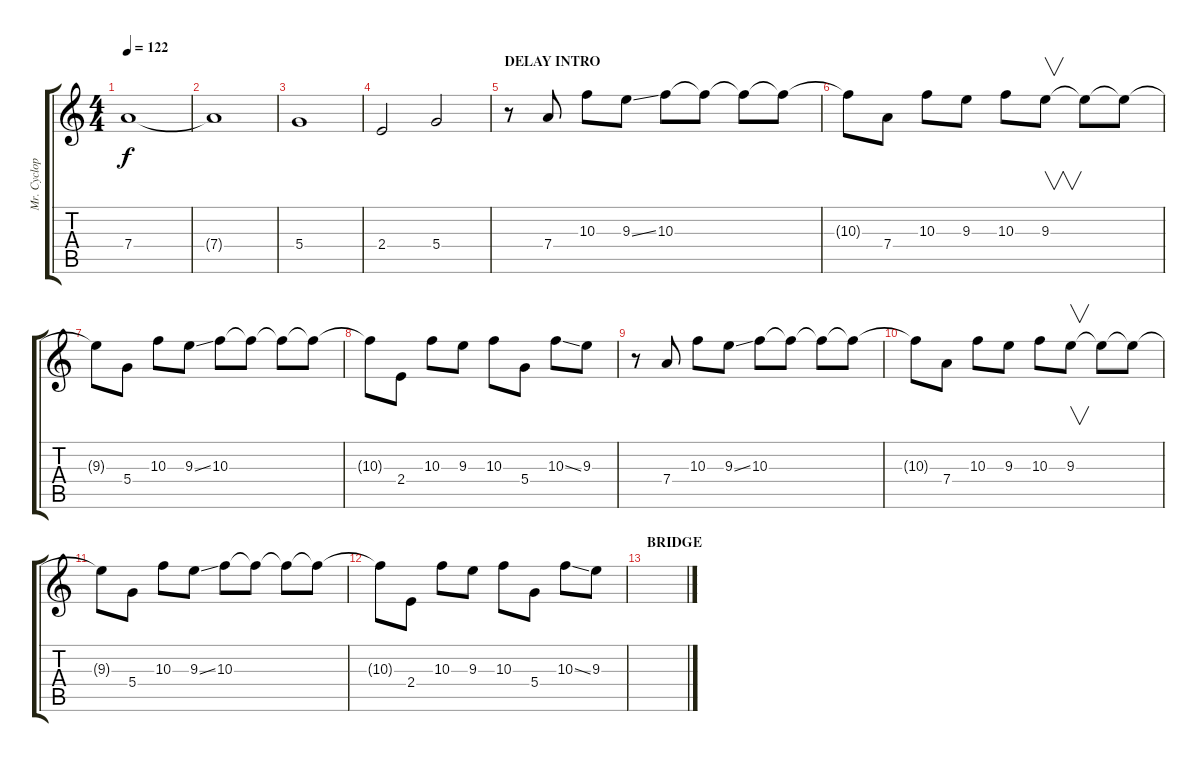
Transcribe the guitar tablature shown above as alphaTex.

\track ("Mr. Cyclop" "Mr. Cyclop") {instrument overdrivenguitar}
\staff {score tabs}
\tuning (E4 B3 G3 D3 A2 E2) {hide}
\ts (4 4)
\tempo 122
\clef g2
\ks c
7.4.1{dy f instrument pad2warm} |
7.4{t}.1 |
5.4.1 |
2.4.2 5.4.2 |
\section ("" "DELAY INTRO")
r.8 7.4.8{instrument overdrivenguitar} 10.3.8 9.3{ss}.8 10.3.8 10.3{t}.8 10.3{t}.8 10.3{t}.8 |
10.3{t}.8 7.4.8 10.3.8 9.3.8 10.3.8 9.3.8{v} 9.3{t}.8 9.3{t}.8 |
9.3{t}.8{instrument overdrivenguitar} 5.4.8 10.3.8 9.3{ss}.8 10.3.8 10.3{t}.8 10.3{t}.8 10.3{t}.8 |
10.3{t}.8 2.4.8 10.3.8 9.3.8 10.3.8 5.4.8 10.3{ss}.8 9.3.8 |
r.8 7.4.8{instrument overdrivenguitar} 10.3.8 9.3{ss}.8 10.3.8 10.3{t}.8 10.3{t}.8 10.3{t}.8 |
10.3{t}.8 7.4.8 10.3.8 9.3.8 10.3.8 9.3.8{v} 9.3{t}.8 9.3{t}.8 |
9.3{t}.8{instrument overdrivenguitar} 5.4.8 10.3.8 9.3{ss}.8 10.3.8 10.3{t}.8 10.3{t}.8 10.3{t}.8 |
10.3{t}.8 2.4.8 10.3.8 9.3.8 10.3.8 5.4.8 10.3{ss}.8 9.3.8 |
\section ("" "BRIDGE")
